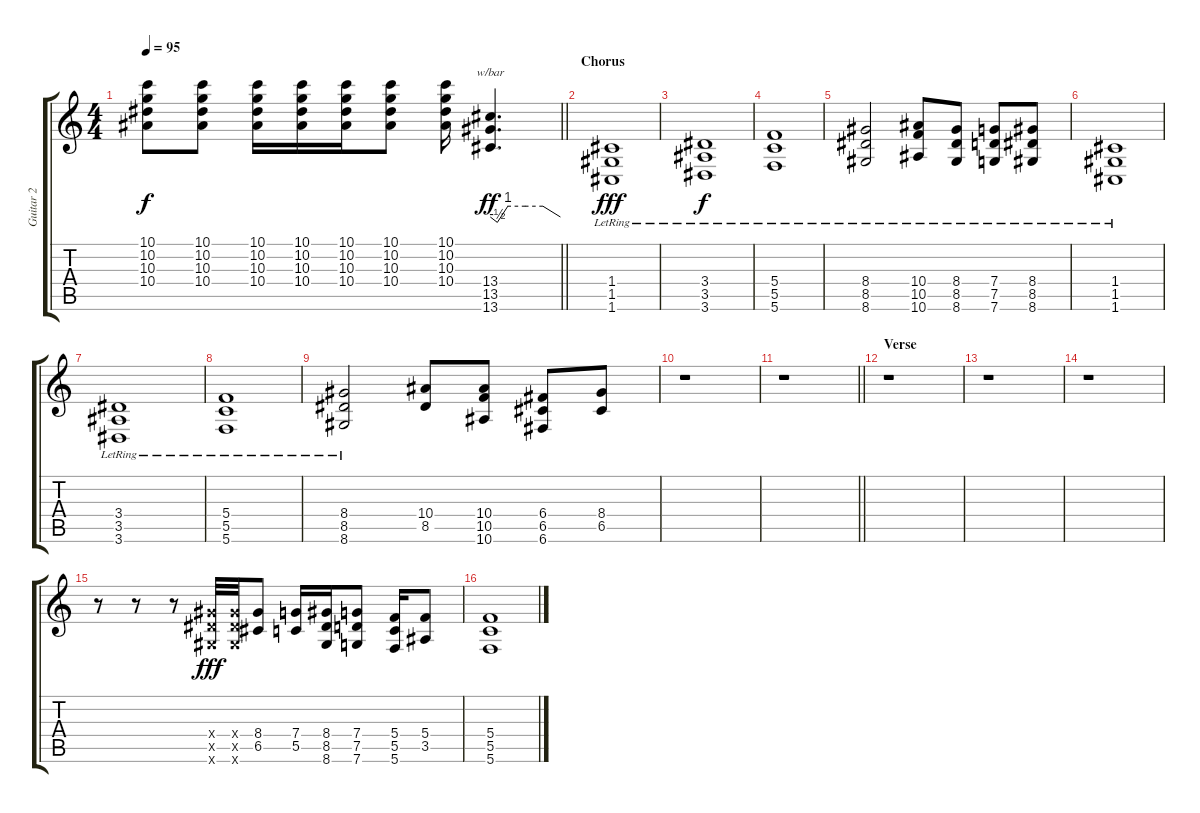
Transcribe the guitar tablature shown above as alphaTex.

\track ("Guitar 2" "Guitar 2") {instrument distortionguitar}
\staff {score tabs}
\tuning (D4 A3 F3 C3 G2 C2) {hide}
\ts (4 4)
\tempo 95
\clef g2
\barLineRight lightlight
\ks c
(10.1 10.2 10.3 10.4).8{dy f} (10.1 10.2 10.3 10.4).8 (10.1 10.2 10.3 10.4).16 (10.1 10.2 10.3 10.4).16 (10.1 10.2 10.3 10.4).16 (10.1 10.2 10.3 10.4).8 (10.1 10.2 10.3 10.4).16 (13.4 13.5 13.6).4{d tbe (custom default 0 0 6 -2 15 4 30 4 45 4 60 0) dy ff} |
\section ("" "Chorus")
(1.4 1.5 1.6{lr}).1{dy fff} |
(3.4{lr} 3.5 3.6).1{dy f} |
(5.4{lr} 5.5 5.6).1 |
(8.4 8.5 8.6{lr}).2 (10.4{lr} 10.5{lr} 10.6{lr}).8 (8.4{lr} 8.5{lr} 8.6{lr}).8 (7.4{lr} 7.5{lr} 7.6{lr}).8 (8.4{lr} 8.5{lr} 8.6{lr}).8 |
(1.4 1.5 1.6{lr}).1 |
(3.4{lr} 3.5 3.6).1 |
(5.4{lr} 5.5 5.6).1 |
(8.4 8.5 8.6{lr}).2 (10.4 8.5).8 (10.4 10.5 10.6).8 (6.4 6.5 6.6).8 (8.4 6.5).8 |
r.1 |
\barLineRight lightlight
r.1 |
\section ("" "Verse")
r.1 |
r.1 |
r.1 |
r.8 r.8 r.8 (8.4{x} 8.5{x} 8.6{x}).32{dy fff} (8.4{x} 8.5{x} 8.6{x}).32 (8.4 6.5).8 (7.4 5.5).16 (8.4 8.5 8.6).16 (7.4 7.5 7.6).8 (5.4 5.5 5.6).16 (5.4 3.5).8 |
(5.4 5.5 5.6).1
